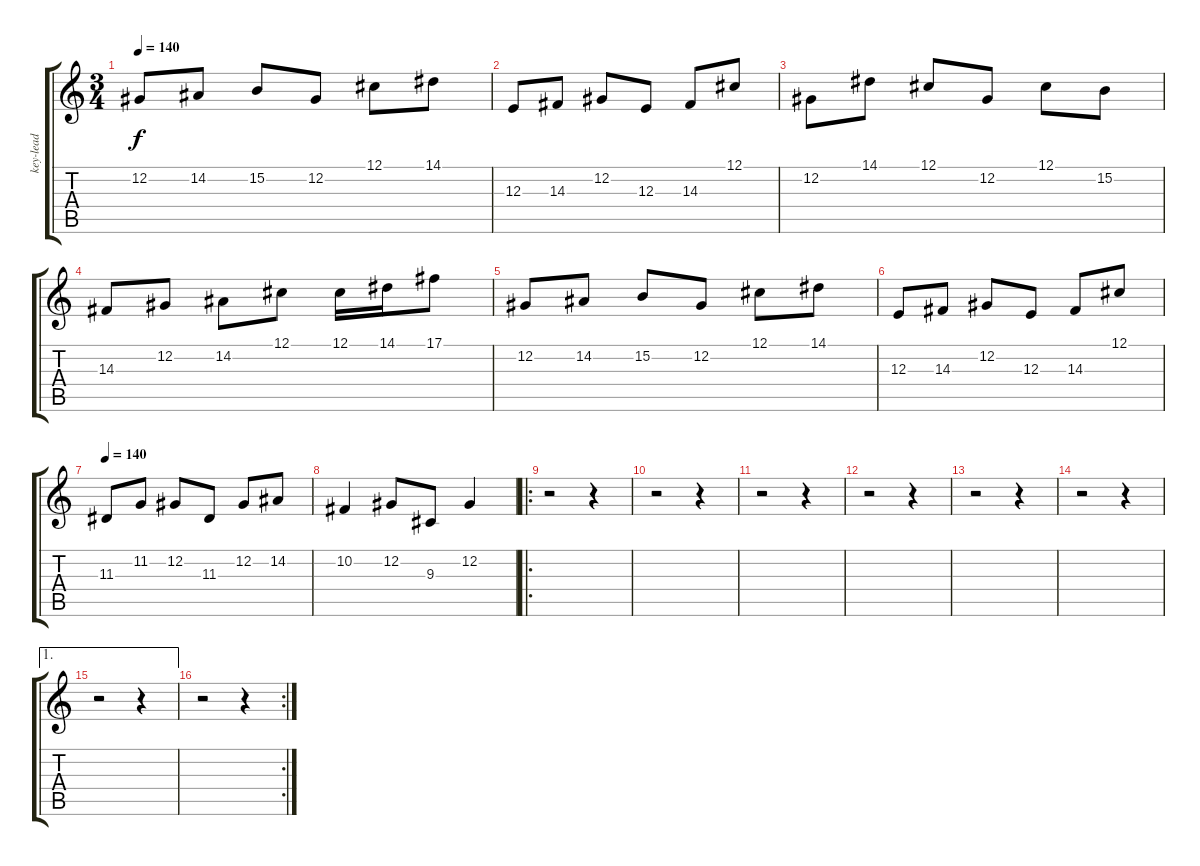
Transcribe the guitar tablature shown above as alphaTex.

\track ("key-lead" "key-lead") {instrument pad8sweep}
\staff {score tabs}
\tuning (Db4 Ab3 E3 B2 Gb2 Db2) {hide}
\ts (3 4)
\tempo 140
\tempo 120
\tempo 140
\clef g2
\ks c
12.2.8{dy f instrument pad8sweep} 14.2.8 15.2.8 12.2.8 12.1.8 14.1.8 |
12.3.8 14.3.8 12.2.8 12.3.8 14.3.8 12.1.8 |
12.2.8 14.1.8 12.1.8 12.2.8 12.1.8 15.2.8 |
14.3.8 12.2.8 14.2.8 12.1.8 12.1.16 14.1.16 17.1.8 |
12.2.8 14.2.8 15.2.8 12.2.8 12.1.8 14.1.8 |
12.3.8 14.3.8 12.2.8 12.3.8 14.3.8 12.1.8 |
\tempo 140
11.3.8 11.2.8 12.2.8 11.3.8 12.2.8 14.2.8 |
10.2.4 12.2.8 9.3.8 12.2.4 |
\ro
r.2 r.4 |
r.2 r.4 |
r.2 r.4 |
r.2 r.4 |
r.2 r.4 |
r.2 r.4 |
\ae 1
r.2 r.4 |
\rc 2
r.2 r.4
